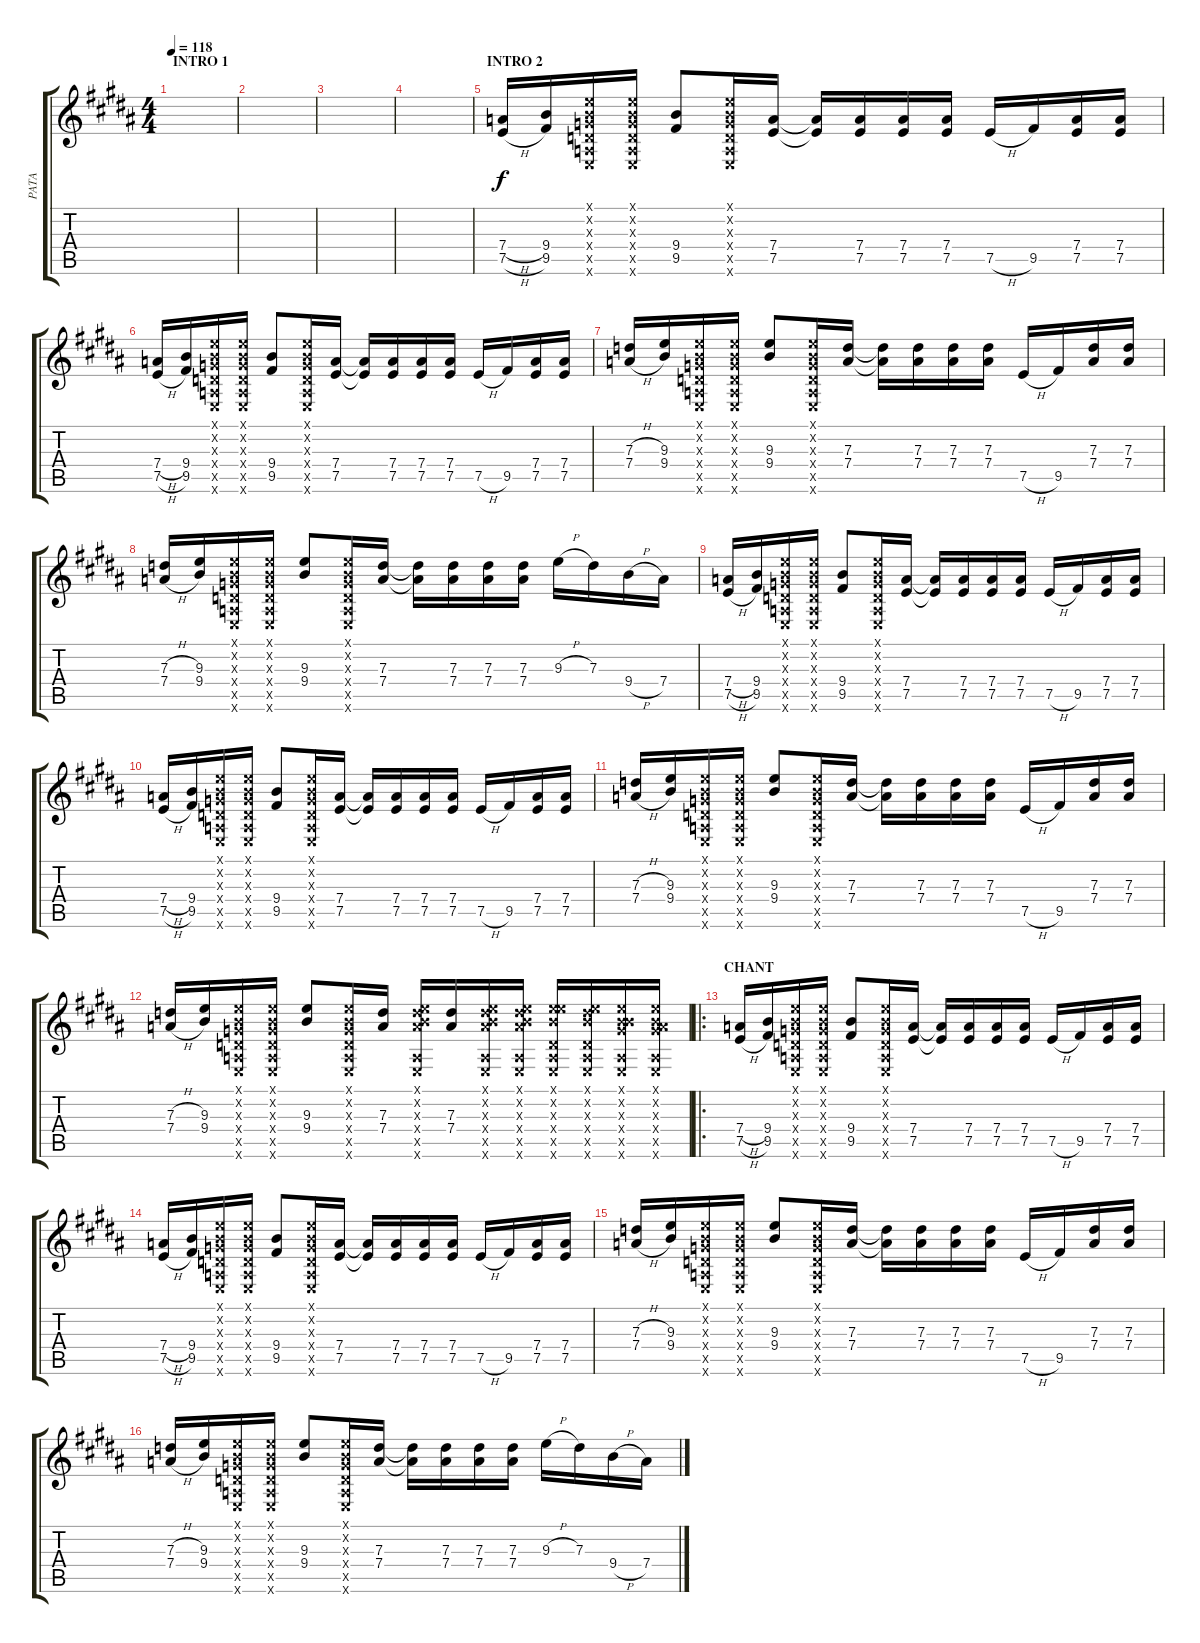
\track ("PATA" "PATA") {instrument distortionguitar}
\staff {score tabs}
\tuning (E4 B3 G3 D3 A2 E2) {hide}
\ts (4 4)
\section ("" "INTRO 1")
\tempo 118
\clef g2
\ks b
|
|
|
|
\section ("" "INTRO 2")
(7.4{h} 7.5{h}).16 (9.4 9.5).16 (0.1{x} 0.2{x} 0.3{x} 0.4{x} 0.5{x} 0.6{x}).16 (0.1{x} 0.2{x} 0.3{x} 0.4{x} 0.5{x} 0.6{x}).16 (9.4 9.5).8 (0.1{x} 0.2{x} 0.3{x} 0.4{x} 0.5{x} 0.6{x}).16 (7.4 7.5).16 (7.4{t} 7.5{t}).16 (7.4 7.5).16 (7.4 7.5).16 (7.4 7.5).16 7.5{h}.16 9.5.16 (7.4 7.5).16 (7.4 7.5).16 |
(7.4{h} 7.5{h}).16 (9.4 9.5).16 (0.1{x} 0.2{x} 0.3{x} 0.4{x} 0.5{x} 0.6{x}).16 (0.1{x} 0.2{x} 0.3{x} 0.4{x} 0.5{x} 0.6{x}).16 (9.4 9.5).8 (0.1{x} 0.2{x} 0.3{x} 0.4{x} 0.5{x} 0.6{x}).16 (7.4 7.5).16 (7.4{t} 7.5{t}).16 (7.4 7.5).16 (7.4 7.5).16 (7.4 7.5).16 7.5{h}.16 9.5.16 (7.4 7.5).16 (7.4 7.5).16 |
(7.3{h} 7.4{h}).16 (9.3 9.4).16 (0.1{x} 0.2{x} 0.3{x} 0.4{x} 0.5{x} 0.6{x}).16 (0.1{x} 0.2{x} 0.3{x} 0.4{x} 0.5{x} 0.6{x}).16 (9.3 9.4).8 (0.1{x} 0.2{x} 0.3{x} 0.4{x} 0.5{x} 0.6{x}).16 (7.3 7.4).16 (7.3{t} 7.4{t}).16 (7.3 7.4).16 (7.3 7.4).16 (7.3 7.4).16 7.5{h}.16 9.5.16 (7.3 7.4).16 (7.3 7.4).16 |
(7.3{h} 7.4{h}).16 (9.3 9.4).16 (0.1{x} 0.2{x} 0.3{x} 0.4{x} 0.5{x} 0.6{x}).16 (0.1{x} 0.2{x} 0.3{x} 0.4{x} 0.5{x} 0.6{x}).16 (9.3 9.4).8 (0.1{x} 0.2{x} 0.3{x} 0.4{x} 0.5{x} 0.6{x}).16 (7.3 7.4).16 (7.3{t} 7.4{t}).16 (7.3 7.4).16 (7.3 7.4).16 (7.3 7.4).16 9.3{h}.16 7.3.16 9.4{h}.16 7.4.16 |
(7.4{h} 7.5{h}).16 (9.4 9.5).16 (0.1{x} 0.2{x} 0.3{x} 0.4{x} 0.5{x} 0.6{x}).16 (0.1{x} 0.2{x} 0.3{x} 0.4{x} 0.5{x} 0.6{x}).16 (9.4 9.5).8 (0.1{x} 0.2{x} 0.3{x} 0.4{x} 0.5{x} 0.6{x}).16 (7.4 7.5).16 (7.4{t} 7.5{t}).16 (7.4 7.5).16 (7.4 7.5).16 (7.4 7.5).16 7.5{h}.16 9.5.16 (7.4 7.5).16 (7.4 7.5).16 |
(7.4{h} 7.5{h}).16 (9.4 9.5).16 (0.1{x} 0.2{x} 0.3{x} 0.4{x} 0.5{x} 0.6{x}).16 (0.1{x} 0.2{x} 0.3{x} 0.4{x} 0.5{x} 0.6{x}).16 (9.4 9.5).8 (0.1{x} 0.2{x} 0.3{x} 0.4{x} 0.5{x} 0.6{x}).16 (7.4 7.5).16 (7.4{t} 7.5{t}).16 (7.4 7.5).16 (7.4 7.5).16 (7.4 7.5).16 7.5{h}.16 9.5.16 (7.4 7.5).16 (7.4 7.5).16 |
(7.3{h} 7.4{h}).16 (9.3 9.4).16 (0.1{x} 0.2{x} 0.3{x} 0.4{x} 0.5{x} 0.6{x}).16 (0.1{x} 0.2{x} 0.3{x} 0.4{x} 0.5{x} 0.6{x}).16 (9.3 9.4).8 (0.1{x} 0.2{x} 0.3{x} 0.4{x} 0.5{x} 0.6{x}).16 (7.3 7.4).16 (7.3{t} 7.4{t}).16 (7.3 7.4).16 (7.3 7.4).16 (7.3 7.4).16 7.5{h}.16 9.5.16 (7.3 7.4).16 (7.3 7.4).16 |
(7.3{h} 7.4{h}).16 (9.3 9.4).16 (0.1{x} 0.2{x} 0.3{x} 0.4{x} 0.5{x} 0.6{x}).16 (0.1{x} 0.2{x} 0.3{x} 0.4{x} 0.5{x} 0.6{x}).16 (9.3 9.4).8 (0.1{x} 0.2{x} 0.3{x} 0.4{x} 0.5{x} 0.6{x}).16 (7.3 7.4).16 (0.1{x} 0.2{x} 7.3{x} 7.4{x} 0.5{x} 0.6{x}).16 (7.3 7.4).16 (0.1{x} 0.2{x} 7.3{x} 7.4{x} 0.5{x} 0.6{x}).16 (0.1{x} 0.2{x} 7.3{x} 7.4{x} 0.5{x} 0.6{x}).16 (0.1{x} 0.2{x} 9.3{x} 0.4{x} 0.5{x} 0.6{x}).16 (0.1{x} 0.2{x} 7.3{x} 0.4{x} 0.5{x} 0.6{x}).16 (0.1{x} 0.2{x} 0.3{x} 9.4{x} 0.5{x} 0.6{x}).16 (0.1{x} 0.2{x} 0.3{x} 7.4{x} 0.5{x} 0.6{x}).16 |
\ro
\section ("" "CHANT")
(7.4{h} 7.5{h}).16 (9.4 9.5).16 (0.1{x} 0.2{x} 0.3{x} 0.4{x} 0.5{x} 0.6{x}).16 (0.1{x} 0.2{x} 0.3{x} 0.4{x} 0.5{x} 0.6{x}).16 (9.4 9.5).8 (0.1{x} 0.2{x} 0.3{x} 0.4{x} 0.5{x} 0.6{x}).16 (7.4 7.5).16 (7.4{t} 7.5{t}).16 (7.4 7.5).16 (7.4 7.5).16 (7.4 7.5).16 7.5{h}.16 9.5.16 (7.4 7.5).16 (7.4 7.5).16 |
(7.4{h} 7.5{h}).16 (9.4 9.5).16 (0.1{x} 0.2{x} 0.3{x} 0.4{x} 0.5{x} 0.6{x}).16 (0.1{x} 0.2{x} 0.3{x} 0.4{x} 0.5{x} 0.6{x}).16 (9.4 9.5).8 (0.1{x} 0.2{x} 0.3{x} 0.4{x} 0.5{x} 0.6{x}).16 (7.4 7.5).16 (7.4{t} 7.5{t}).16 (7.4 7.5).16 (7.4 7.5).16 (7.4 7.5).16 7.5{h}.16 9.5.16 (7.4 7.5).16 (7.4 7.5).16 |
(7.3{h} 7.4{h}).16 (9.3 9.4).16 (0.1{x} 0.2{x} 0.3{x} 0.4{x} 0.5{x} 0.6{x}).16 (0.1{x} 0.2{x} 0.3{x} 0.4{x} 0.5{x} 0.6{x}).16 (9.3 9.4).8 (0.1{x} 0.2{x} 0.3{x} 0.4{x} 0.5{x} 0.6{x}).16 (7.3 7.4).16 (7.3{t} 7.4{t}).16 (7.3 7.4).16 (7.3 7.4).16 (7.3 7.4).16 7.5{h}.16 9.5.16 (7.3 7.4).16 (7.3 7.4).16 |
(7.3{h} 7.4{h}).16 (9.3 9.4).16 (0.1{x} 0.2{x} 0.3{x} 0.4{x} 0.5{x} 0.6{x}).16 (0.1{x} 0.2{x} 0.3{x} 0.4{x} 0.5{x} 0.6{x}).16 (9.3 9.4).8 (0.1{x} 0.2{x} 0.3{x} 0.4{x} 0.5{x} 0.6{x}).16 (7.3 7.4).16 (7.3{t} 7.4{t}).16 (7.3 7.4).16 (7.3 7.4).16 (7.3 7.4).16 9.3{h}.16 7.3.16 9.4{h}.16 7.4.16
